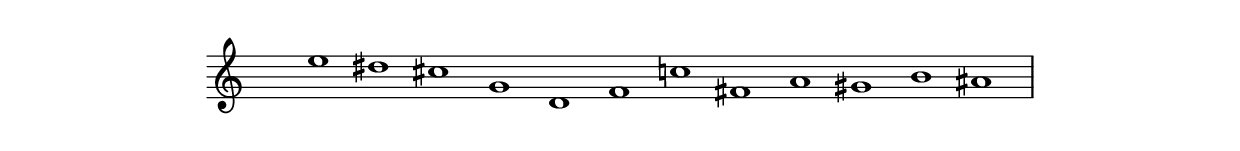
%
% $Id: schoenberg-op25-row-I.ly 79 2009-07-10 10:51:47Z nicb $
%

\version "2.10.33"

\paper{
  indent=0\mm
  line-width=140\mm
  oddFooterMarkup=##f
  oddHeaderMarkup=##f
  bookTitleMarkup = ##f
  scoreTitleMarkup = ##f
}

\score {
	\relative c' {
	  \override Score.MetronomeMark #'transparent = ##t
    \override Score.TimeSignature #'transparent = ##t
		\set Staff.midiInstrument = "acoustic grand"
		\key c \major
		\clef treble
	  \time 12/1
	  \tempo 1 = 120
	  e'1 dis1 cis1 g1 d1 f1 c'1 fis,1 a1 gis1 b1 ais1
	}
  \midi{}
  \layout{}
}
